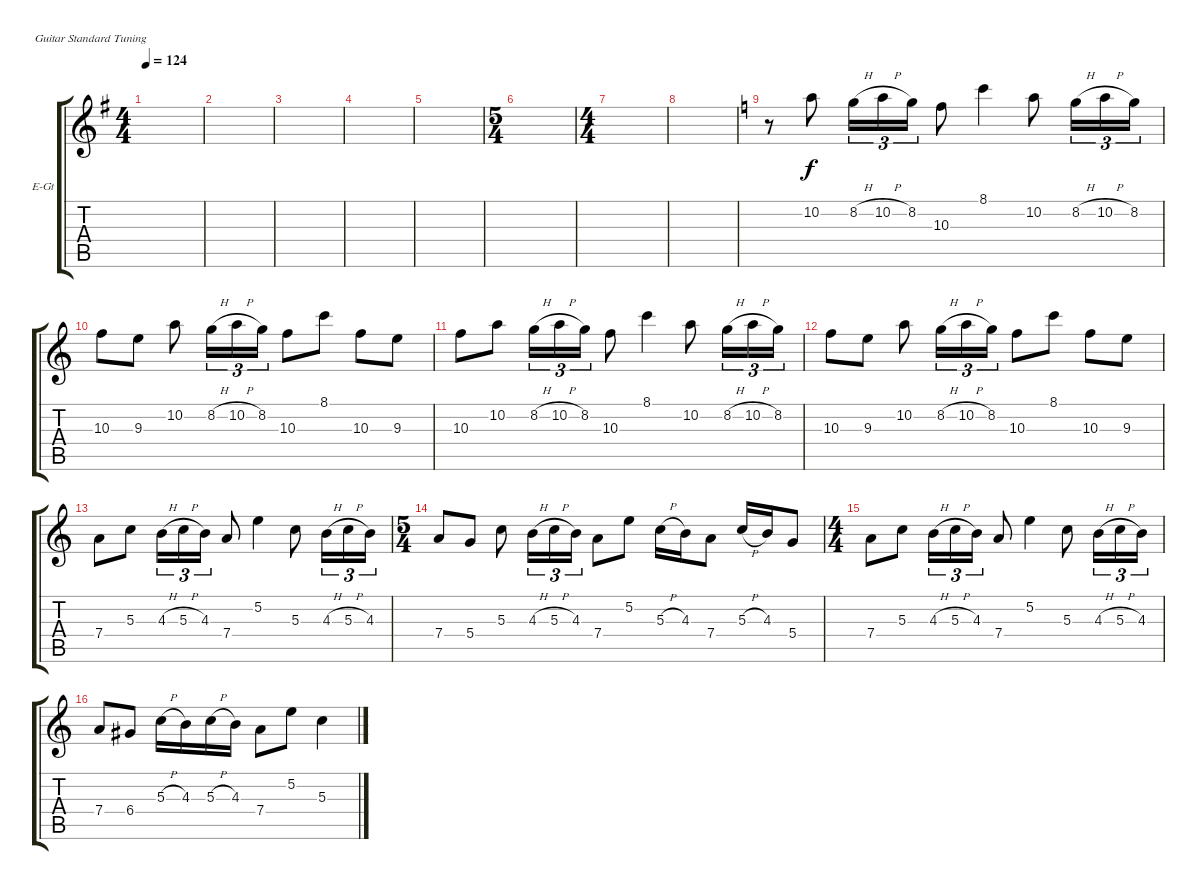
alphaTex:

\bracketExtendMode groupsimilarinstruments
\firstSystemTrackNameOrientation horizontal
\otherSystemsTrackNameOrientation horizontal
\track ("2 Guitar" "E-Gt") {instrument distortionguitar}
\staff {score tabs}
\tuning (E4 B3 G3 D3 A2 E2)
\ts (4 4)
\tempo 124
\clef g2
\scale
0.944515
\ks g
|
\scale
1.05549 |
\scale
0.944515 |
\scale
1.05549 |
\scale
0.944515 |
\ts (5 4)
\scale
1.08575 |
\ts (4 4)
\scale
0.91425 |
\scale
1.05549 |
\scale
0.944515
\ks c
r.8 10.2.8 8.2{h}.16{tu (3 2)} 10.2{h}.16{tu (3 2)} 8.2.16{tu (3 2)} 10.3.8 8.1.4 10.2.8 8.2{h}.16{tu (3 2)} 10.2{h}.16{tu (3 2)} 8.2.16{tu (3 2)} |
\scale
1.05549 10.3.8 9.3.8 10.2.8 8.2{h}.16{tu (3 2)} 10.2{h}.16{tu (3 2)} 8.2.16{tu (3 2)} 10.3.8 8.1.8 10.3.8 9.3.8 |
\scale
0.944515 10.3.8 10.2.8 8.2{h}.16{tu (3 2)} 10.2{h}.16{tu (3 2)} 8.2.16{tu (3 2)} 10.3.8 8.1.4 10.2.8 8.2{h}.16{tu (3 2)} 10.2{h}.16{tu (3 2)} 8.2.16{tu (3 2)} |
\scale
1.05549 10.3.8 9.3.8 10.2.8 8.2{h}.16{tu (3 2)} 10.2{h}.16{tu (3 2)} 8.2.16{tu (3 2)} 10.3.8 8.1.8 10.3.8 9.3.8 |
\scale
0.944515 7.4.8 5.3.8 4.3{h}.16{tu (3 2)} 5.3{h}.16{tu (3 2)} 4.3.16{tu (3 2)} 7.4.8 5.2.4 5.3.8 4.3{h}.16{tu (3 2)} 5.3{h}.16{tu (3 2)} 4.3.16{tu (3 2)} |
\ts (5 4)
\scale
1.08575 7.4.8 5.4.8 5.3.8 4.3{h}.16{tu (3 2)} 5.3{h}.16{tu (3 2)} 4.3.16{tu (3 2)} 7.4.8 5.2.8 5.3{h}.16 4.3.16 7.4.8 5.3{h}.16 4.3.16 5.4.8 |
\ts (4 4)
\scale
0.91425 7.4.8 5.3.8 4.3{h}.16{tu (3 2)} 5.3{h}.16{tu (3 2)} 4.3.16{tu (3 2)} 7.4.8 5.2.4 5.3.8 4.3{h}.16{tu (3 2)} 5.3{h}.16{tu (3 2)} 4.3.16{tu (3 2)} |
\scale
1.05549 7.4.8 6.4.8 5.3{h}.16 4.3.16 5.3{h}.16 4.3.16 7.4.8 5.2.8 5.3.4
